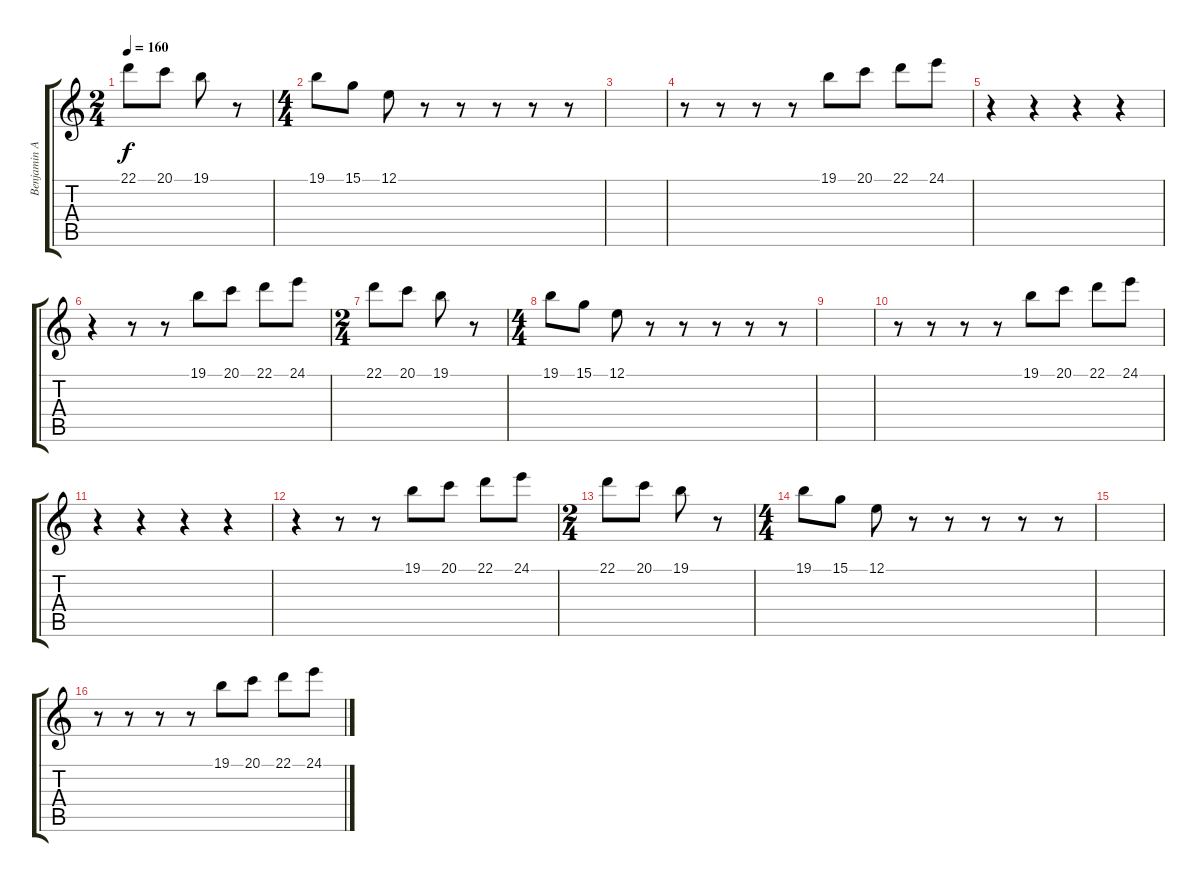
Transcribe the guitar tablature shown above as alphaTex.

\track ("Benjamin Andre (Kalimba)" "Benjamin A") {instrument kalimba}
\staff {score tabs}
\tuning (E4 B3 G3 D3 A2 E2) {hide}
\ts (2 4)
\tempo 160
\clef g2
\ks c
22.1.8{dy f} 20.1.8 19.1.8 r.8 |
\ts (4 4)
19.1.8 15.1.8 12.1.8 r.8 r.8 r.8 r.8 r.8 |
|
r.8 r.8 r.8 r.8 19.1.8 20.1.8 22.1.8 24.1.8 |
r.4 r.4 r.4 r.4 |
r.4 r.8 r.8 19.1.8 20.1.8 22.1.8 24.1.8 |
\ts (2 4)
22.1.8 20.1.8 19.1.8 r.8 |
\ts (4 4)
19.1.8 15.1.8 12.1.8 r.8 r.8 r.8 r.8 r.8 |
|
r.8 r.8 r.8 r.8 19.1.8 20.1.8 22.1.8 24.1.8 |
r.4 r.4 r.4 r.4 |
r.4 r.8 r.8 19.1.8 20.1.8 22.1.8 24.1.8 |
\ts (2 4)
22.1.8 20.1.8 19.1.8 r.8 |
\ts (4 4)
19.1.8 15.1.8 12.1.8 r.8 r.8 r.8 r.8 r.8 |
|
r.8 r.8 r.8 r.8 19.1.8 20.1.8 22.1.8 24.1.8
